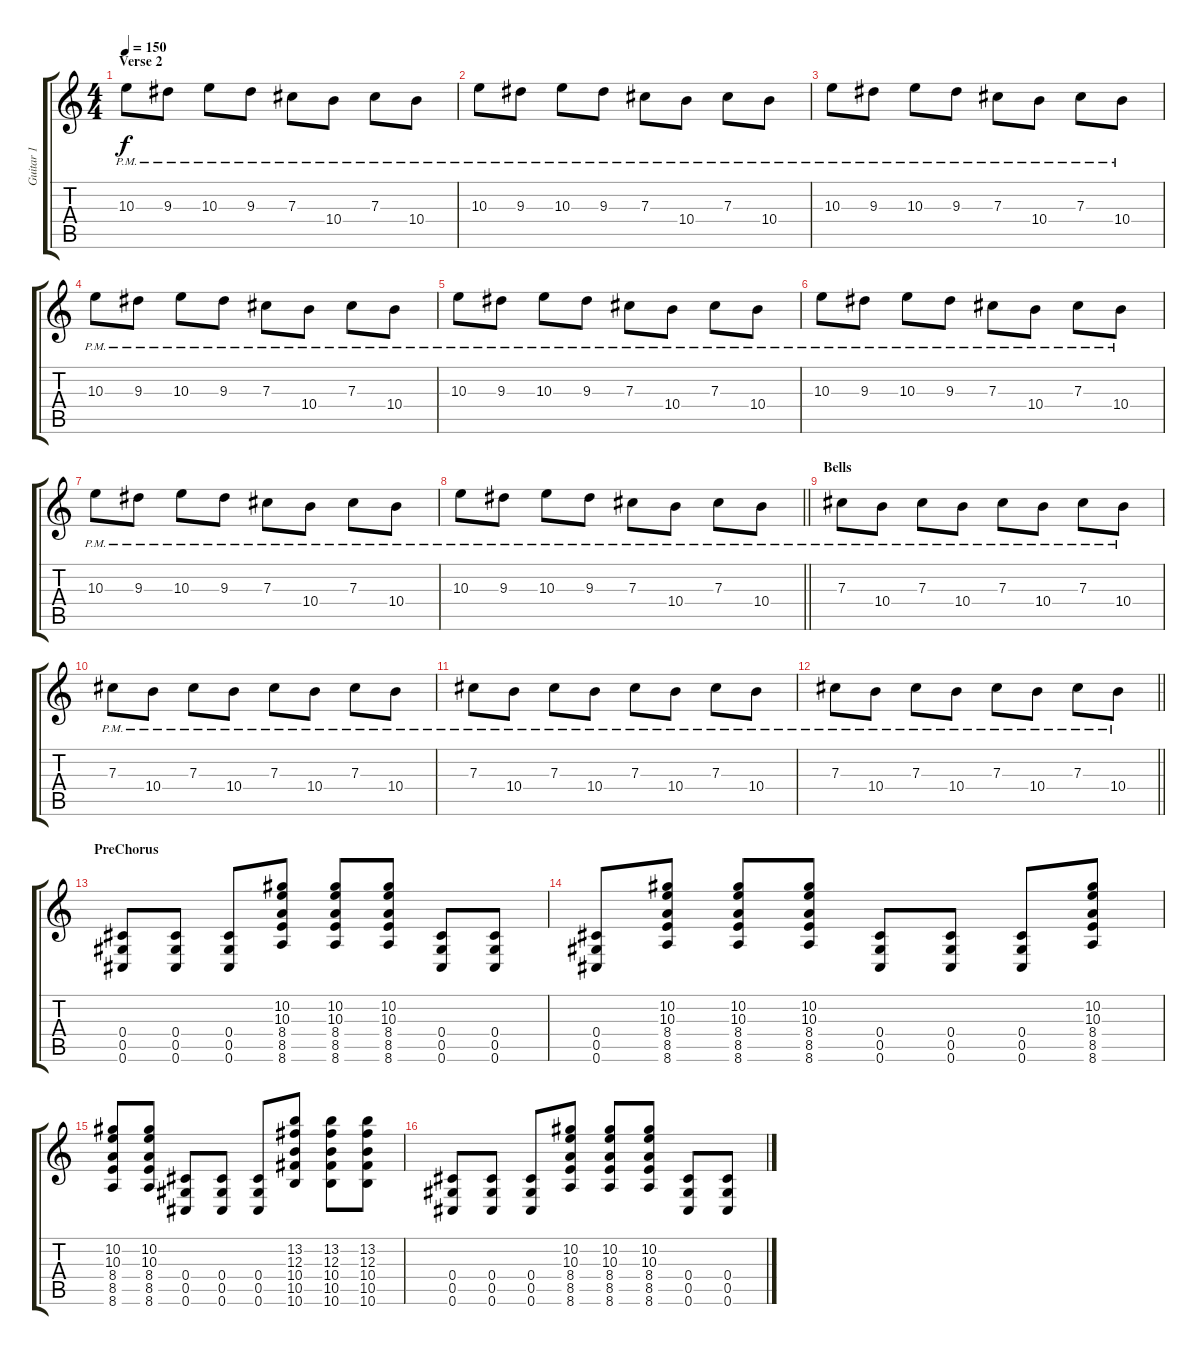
\track ("Guitar 1" "Guitar 1") {instrument overdrivenguitar}
\staff {score tabs}
\tuning (Eb4 Bb3 Gb3 Db3 Ab2 Db2) {hide}
\ts (4 4)
\section ("" "Verse 2")
\tempo 150
\clef g2
\ks c
10.3{pm}.8{dy f} 9.3{pm}.8 10.3{pm}.8 9.3{pm}.8 7.3{pm}.8 10.4{pm}.8 7.3{pm}.8 10.4{pm}.8 |
10.3{pm}.8 9.3{pm}.8 10.3{pm}.8 9.3{pm}.8 7.3{pm}.8 10.4{pm}.8 7.3{pm}.8 10.4{pm}.8 |
10.3{pm}.8 9.3{pm}.8 10.3{pm}.8 9.3{pm}.8 7.3{pm}.8 10.4{pm}.8 7.3{pm}.8 10.4{pm}.8 |
10.3{pm}.8 9.3{pm}.8 10.3{pm}.8 9.3{pm}.8 7.3{pm}.8 10.4{pm}.8 7.3{pm}.8 10.4{pm}.8 |
10.3{pm}.8 9.3{pm}.8 10.3{pm}.8 9.3{pm}.8 7.3{pm}.8 10.4{pm}.8 7.3{pm}.8 10.4{pm}.8 |
10.3{pm}.8 9.3{pm}.8 10.3{pm}.8 9.3{pm}.8 7.3{pm}.8 10.4{pm}.8 7.3{pm}.8 10.4{pm}.8 |
10.3{pm}.8 9.3{pm}.8 10.3{pm}.8 9.3{pm}.8 7.3{pm}.8 10.4{pm}.8 7.3{pm}.8 10.4{pm}.8 |
\barLineRight lightlight
10.3{pm}.8 9.3{pm}.8 10.3{pm}.8 9.3{pm}.8 7.3{pm}.8 10.4{pm}.8 7.3{pm}.8 10.4{pm}.8 |
\section ("" "Bells")
7.3{pm}.8 10.4{pm}.8 7.3{pm}.8 10.4{pm}.8 7.3{pm}.8 10.4{pm}.8 7.3{pm}.8 10.4{pm}.8 |
7.3{pm}.8 10.4{pm}.8 7.3{pm}.8 10.4{pm}.8 7.3{pm}.8 10.4{pm}.8 7.3{pm}.8 10.4{pm}.8 |
7.3{pm}.8 10.4{pm}.8 7.3{pm}.8 10.4{pm}.8 7.3{pm}.8 10.4{pm}.8 7.3{pm}.8 10.4{pm}.8 |
\barLineRight lightlight
7.3{pm}.8 10.4{pm}.8 7.3{pm}.8 10.4{pm}.8 7.3{pm}.8 10.4{pm}.8 7.3{pm}.8 10.4{pm}.8 |
\section ("" "PreChorus")
(0.4 0.5 0.6).8 (0.4 0.5 0.6).8 (0.4 0.5 0.6).8 (10.2 10.3 8.4 8.5 8.6).8 (10.2 10.3 8.4 8.5 8.6).8 (10.2 10.3 8.4 8.5 8.6).8 (0.4 0.5 0.6).8 (0.4 0.5 0.6).8 |
(0.4 0.5 0.6).8 (10.2 10.3 8.4 8.5 8.6).8 (10.2 10.3 8.4 8.5 8.6).8 (10.2 10.3 8.4 8.5 8.6).8 (0.4 0.5 0.6).8 (0.4 0.5 0.6).8 (0.4 0.5 0.6).8 (10.2 10.3 8.4 8.5 8.6).8 |
(10.2 10.3 8.4 8.5 8.6).8 (10.2 10.3 8.4 8.5 8.6).8 (0.4 0.5 0.6).8 (0.4 0.5 0.6).8 (0.4 0.5 0.6).8 (13.2 12.3 10.4 10.5 10.6).8 (13.2 12.3 10.4 10.5 10.6).8 (13.2 12.3 10.4 10.5 10.6).8 |
(0.4 0.5 0.6).8 (0.4 0.5 0.6).8 (0.4 0.5 0.6).8 (10.2 10.3 8.4 8.5 8.6).8 (10.2 10.3 8.4 8.5 8.6).8 (10.2 10.3 8.4 8.5 8.6).8 (0.4 0.5 0.6).8 (0.4 0.5 0.6).8
